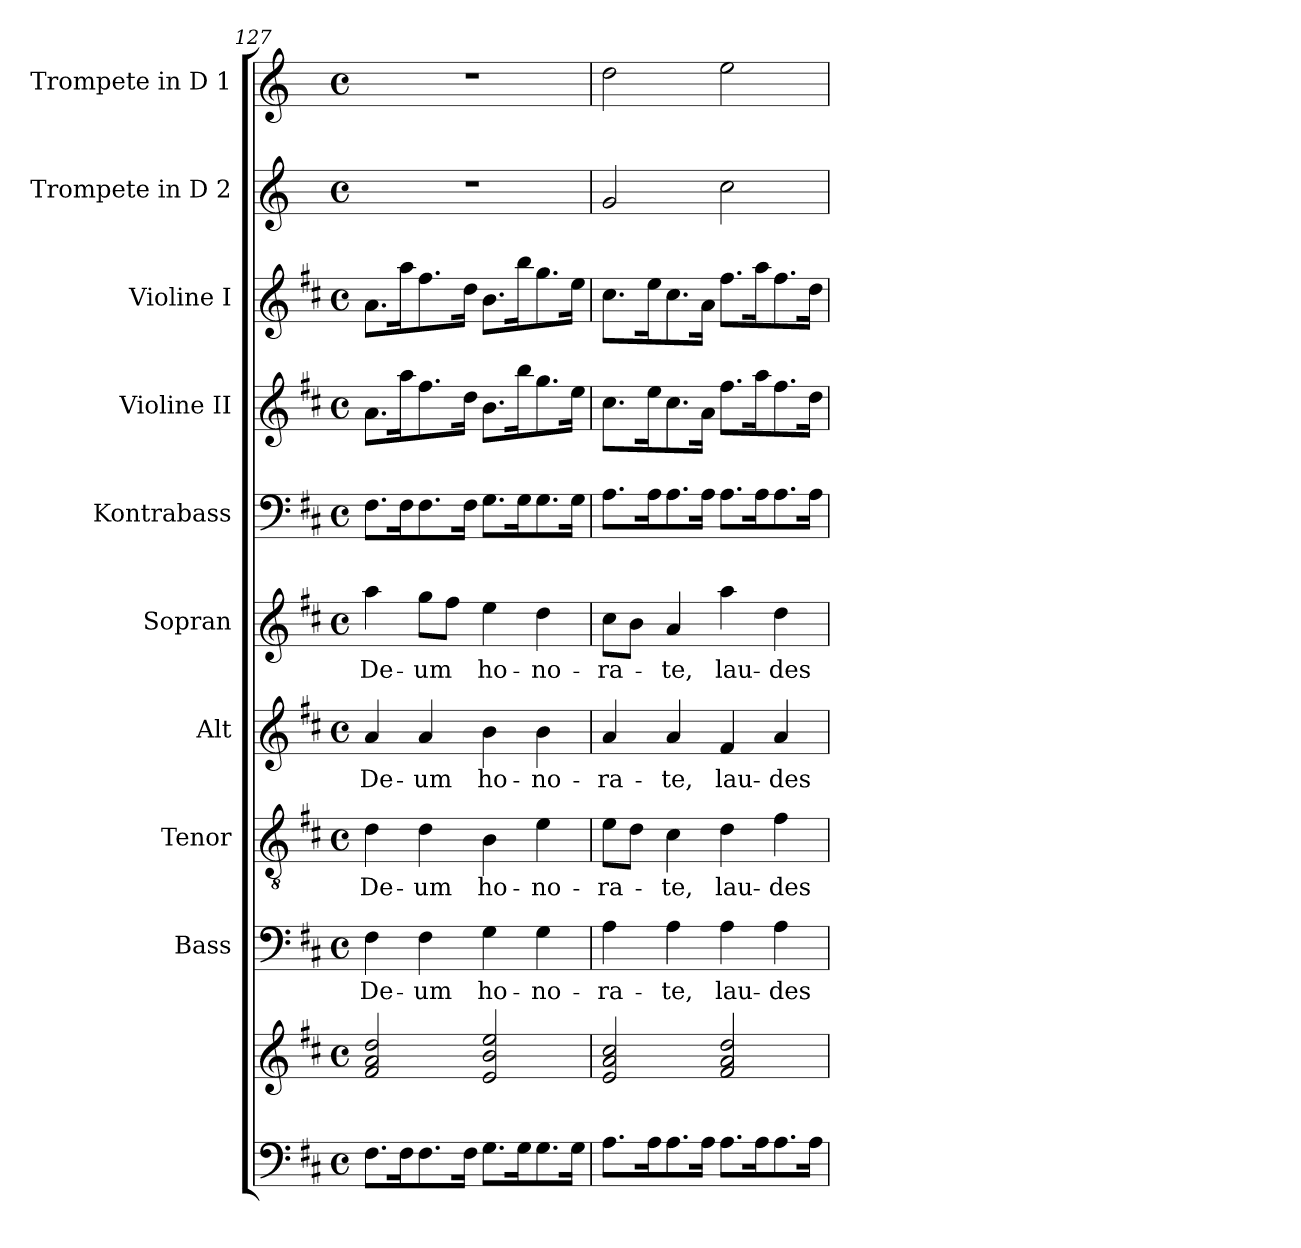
**kern	**kern	**kern	**text	**kern	**text	**kern	**text	**kern	**text	**kern	**kern	**kern	**kern	**kern
*part10	*part10	*part9	*part9	*part8	*part8	*part7	*part7	*part6	*part6	*part5	*part4	*part3	*part2	*part1
*staff11	*staff10	*staff9	*staff9	*staff8	*staff8	*staff7	*staff7	*staff6	*staff6	*staff5	*staff4	*staff3	*staff2	*staff1
*	*	*I"Bass	*	*I"Tenor	*	*I"Alt	*	*I"Sopran	*	*I"Kontrabass	*I"Violine II	*I"Violine I	*I"Trompete in D 2	*I"Trompete in D 1
*	*	*I'B.	*	*I'T.	*	*I'A.	*	*I'S.	*	*I'Kb.	*I'Vl. II	*I'Vl. I	*I'Trp. D 2	*I'Trp. D 1
!!LO:PB:g=z
*clefF4	*clefG2	*clefF4	*	*clefGv2	*	*clefG2	*	*clefG2	*	*clefF4	*clefG2	*clefG2	*clefG2	*clefG2
*	*	*	*	*	*	*	*	*	*	*ITrd7c12	*	*	*ITrd-1c-2	*ITrd-1c-2
*k[f#c#]	*k[f#c#]	*k[f#c#]	*	*k[f#c#]	*	*k[f#c#]	*	*k[f#c#]	*	*k[f#c#]	*k[f#c#]	*k[f#c#]	*k[f#c#]	*k[f#c#]
*D:	*D:	*D:	*	*D:	*	*D:	*	*D:	*	*D:	*D:	*D:	*D:	*D:
*M4/4	*M4/4	*M4/4	*	*M4/4	*	*M4/4	*	*M4/4	*	*M4/4	*M4/4	*M4/4	*M4/4	*M4/4
*met(c)	*met(c)	*met(c)	*	*met(c)	*	*met(c)	*	*met(c)	*	*met(c)	*met(c)	*met(c)	*met(c)	*met(c)
=127	=127	=127	=127	=127	=127	=127	=127	=127	=127	=127	=127	=127	=127	=127
!	!	!	!LO:LY:b	!	!LO:LY:b	!	!LO:LY:b	!	!LO:LY:b	!	!	!	!	!
8.F#\L	2f#/ 2a/ 2dd/	4F#\	De-	4d\	De-	4a/	De-	4aa\	De-	8.FF#\L	8.a\L	8.a\L	1r	1r
16F#\k	.	.	.	.	.	.	.	.	.	16FF#\k	16aa\k	16aa\k	.	.
!	!	!	!LO:LY:b	!	!LO:LY:b	!	!LO:LY:b	!	!LO:LY:b	!	!	!	!	!
8.F#\	.	4F#\	-um	4d\	-um	4a/	-um	8gg\L	-um	8.FF#\	8.ff#\	8.ff#\	.	.
.	.	.	.	.	.	.	.	8ff#\J	.	.	.	.	.	.
16F#\Jk	.	.	.	.	.	.	.	.	.	16FF#\Jk	16dd\Jk	16dd\Jk	.	.
!	!	!	!LO:LY:b	!	!LO:LY:b	!	!LO:LY:b	!	!LO:LY:b	!	!	!	!	!
8.G\L	2e/ 2b/ 2ee/	4G\	ho-	4B\	ho-	4b\	ho-	4ee\	ho-	8.GG\L	8.b\L	8.b\L	.	.
16G\k	.	.	.	.	.	.	.	.	.	16GG\k	16bb\k	16bb\k	.	.
!	!	!	!LO:LY:b	!	!LO:LY:b	!	!LO:LY:b	!	!LO:LY:b	!	!	!	!	!
8.G\	.	4G\	-no-	4e\	-no-	4b\	-no-	4dd\	-no-	8.GG\	8.gg\	8.gg\	.	.
16G\Jk	.	.	.	.	.	.	.	.	.	16GG\Jk	16ee\Jk	16ee\Jk	.	.
=128	=128	=128	=128	=128	=128	=128	=128	=128	=128	=128	=128	=128	=128	=128
!	!	!	!LO:LY:b	!	!LO:LY:b	!	!LO:LY:b	!	!LO:LY:b	!	!	!	!	!
8.A\L	2e/ 2a/ 2cc#/	4A\	-ra-	8e\L	-ra-	4a/	-ra-	8cc#\L	-ra-	8.AA\L	8.cc#\L	8.cc#\L	2a/	2ee\
.	.	.	.	8d\J	.	.	.	8b\J	.	.	.	.	.	.
16A\k	.	.	.	.	.	.	.	.	.	16AA\k	16ee\k	16ee\k	.	.
!	!	!	!LO:LY:b	!	!LO:LY:b	!	!LO:LY:b	!	!LO:LY:b	!	!	!	!	!
8.A\	.	4A\	-te,	4c#\	-te,	4a/	-te,	4a/	-te,	8.AA\	8.cc#\	8.cc#\	.	.
16A\Jk	.	.	.	.	.	.	.	.	.	16AA\Jk	16a\Jk	16a\Jk	.	.
!	!	!	!LO:LY:b	!	!LO:LY:b	!	!LO:LY:b	!	!LO:LY:b	!	!	!	!	!
8.A\L	2f#/ 2a/ 2dd/	4A\	lau-	4d\	lau-	4f#/	lau-	4aa\	lau-	8.AA\L	8.ff#\L	8.ff#\L	2dd\	2ff#\
16A\k	.	.	.	.	.	.	.	.	.	16AA\k	16aa\k	16aa\k	.	.
!	!	!	!LO:LY:b	!	!LO:LY:b	!	!LO:LY:b	!	!LO:LY:b	!	!	!	!	!
8.A\	.	4A\	-des	4f#\	-des	4a/	-des	4dd\	-des	8.AA\	8.ff#\	8.ff#\	.	.
16A\Jk	.	.	.	.	.	.	.	.	.	16AA\Jk	16dd\Jk	16dd\Jk	.	.
=	=	=	=	=	=	=	=	=	=	=	=	=	=	=
*-	*-	*-	*-	*-	*-	*-	*-	*-	*-	*-	*-	*-	*-	*-
